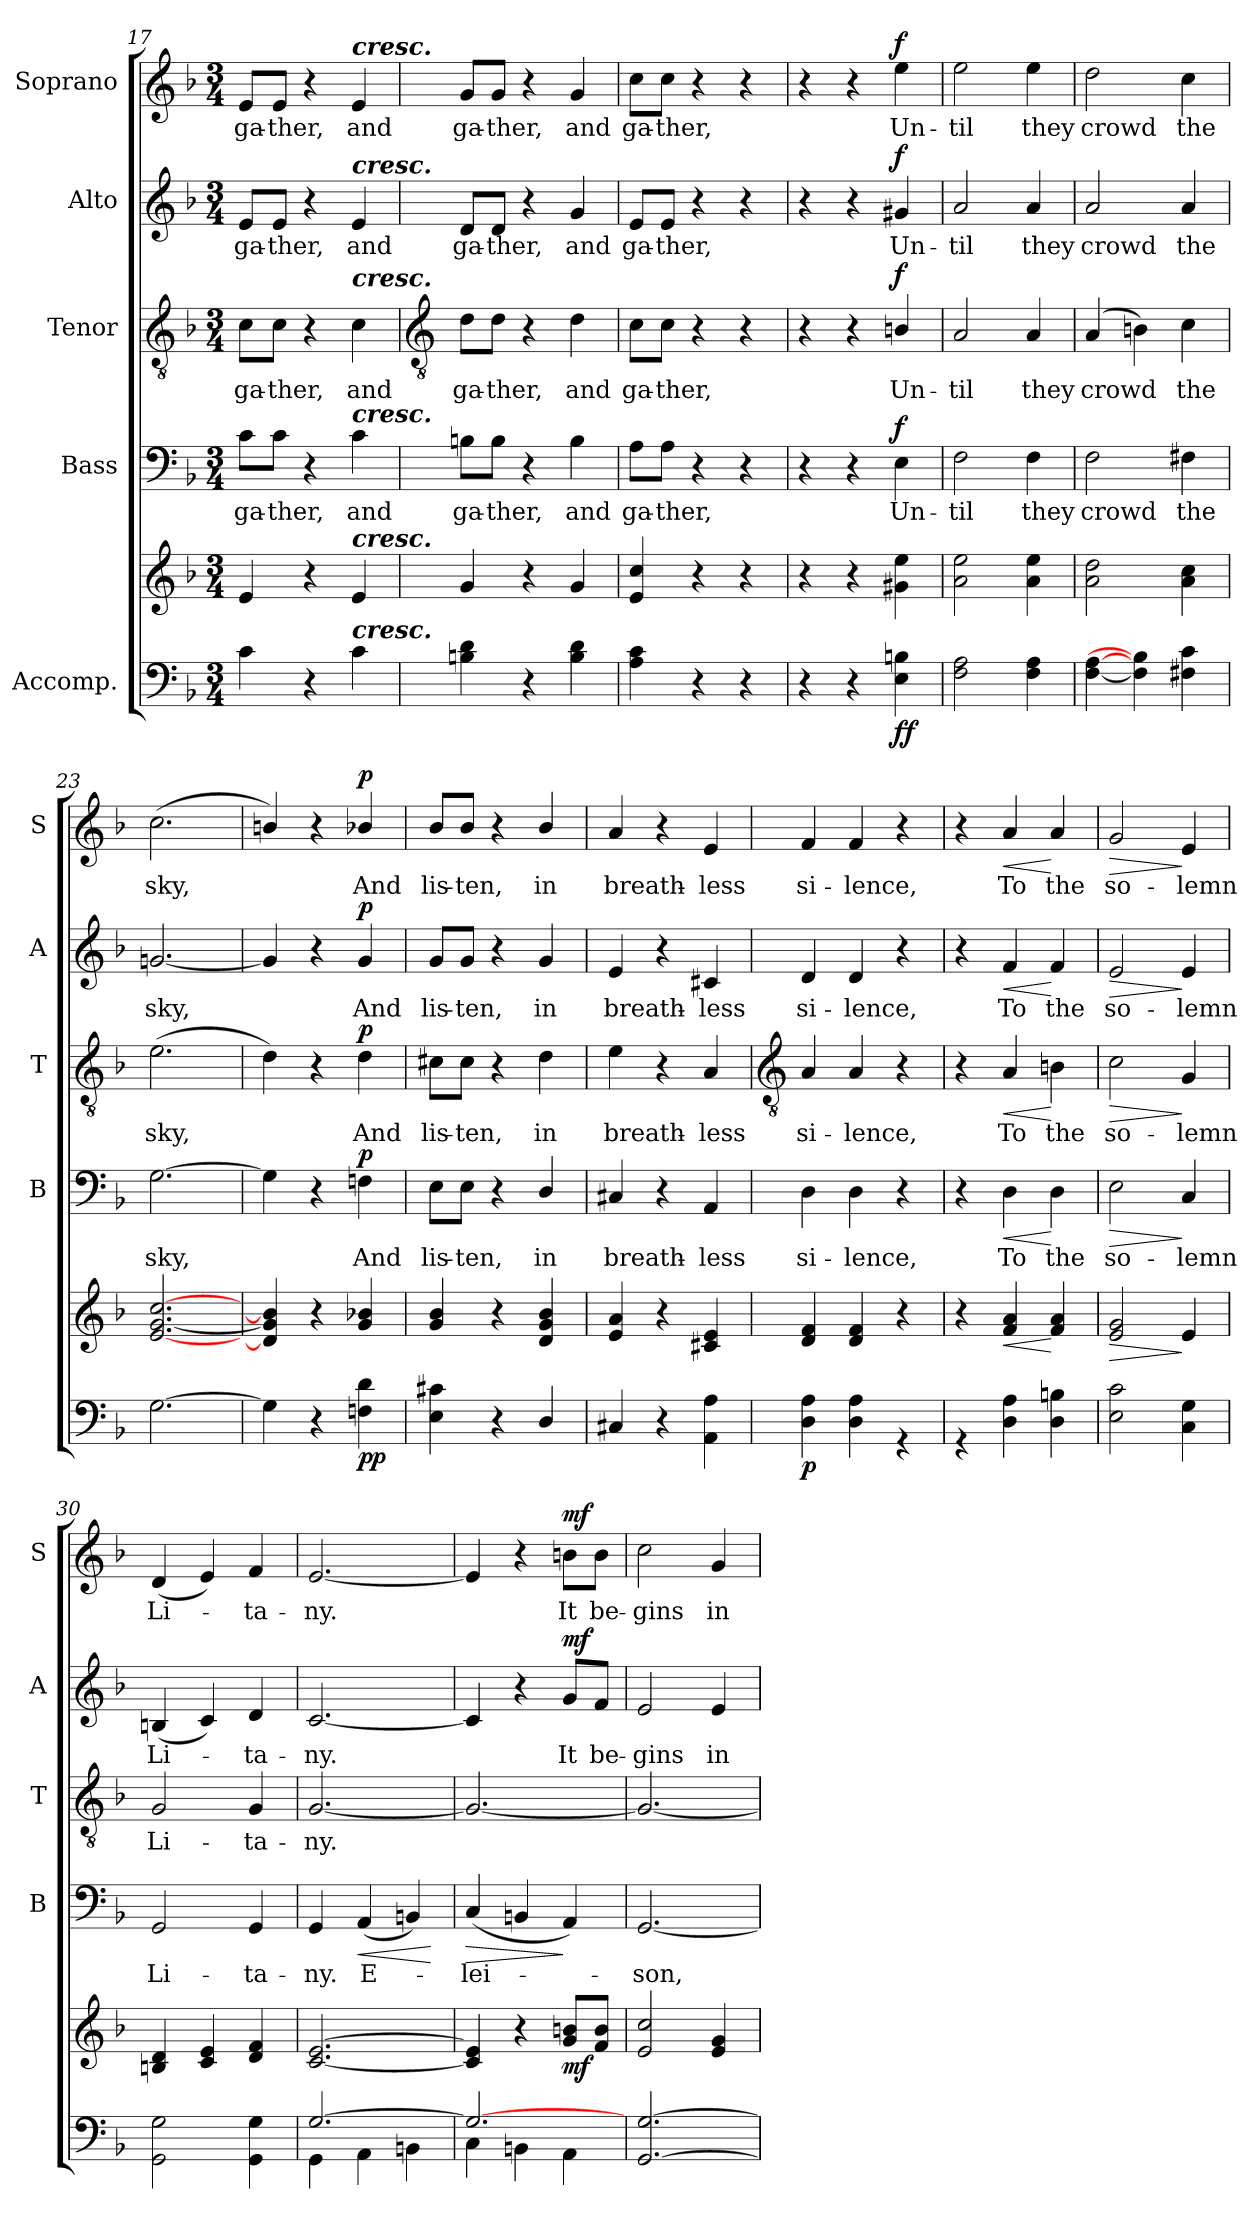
**kern	**kern	**dynam	**kern	**text	**dynam	**kern	**text	**dynam	**kern	**text	**dynam	**kern	**text	**dynam
*part5	*part5	*part5	*part4	*part4	*part4	*part3	*part3	*part3	*part2	*part2	*part2	*part1	*part1	*part1
*staff6	*staff5	*staff5/6	*staff4	*staff4	*staff4	*staff3	*staff3	*staff3	*staff2	*staff2	*staff2	*staff1	*staff1	*staff1
*I"Accomp.	*	*	*I"Bass	*	*	*I"Tenor	*	*	*I"Alto	*	*	*I"Soprano	*	*
*	*	*	*I'B	*	*	*I'T	*	*	*I'A	*	*	*I'S	*	*
*clefF4	*clefG2	*	*clefF4	*	*	*clefGv2	*	*	*clefG2	*	*	*clefG2	*	*
*k[b-]	*k[b-]	*	*k[b-]	*	*	*k[b-]	*	*	*k[b-]	*	*	*k[b-]	*	*
*F:	*F:	*	*F:	*	*	*F:	*	*	*F:	*	*	*F:	*	*
*M3/4	*M3/4	*	*M3/4	*	*	*M3/4	*	*	*M3/4	*	*	*M3/4	*	*
=17	=17	=17	=17	=17	=17	=17	=17	=17	=17	=17	=17	=17	=17	=17
!	!	!	!	!LO:LY:b	!	!	!LO:LY:b	!	!	!LO:LY:b	!	!	!LO:LY:b	!
4c	4e	.	8c\L	ga-	.	8c\L	ga-	.	8e/L	ga-	.	8e/L	ga-	.
!	!	!	!	!LO:LY:b	!	!	!LO:LY:b	!	!	!LO:LY:b	!	!	!LO:LY:b	!
.	.	.	8c\J	-ther,	.	8c\J	-ther,	.	8e/J	-ther,	.	8e/J	-ther,	.
4r	4r	.	4r	.	.	4r	.	.	4r	.	.	4r	.	.
!	!	!	!	!	!	!	!	!	!	!	!	!LO:TX:a:Bi:t=cresc.	!	!
!	!	!	!	!	!	!	!	!	!LO:TX:a:Bi:t=cresc.	!	!	!	!	!
!	!	!	!	!	!	!LO:TX:a:Bi:t=cresc.	!	!	!	!	!	!	!	!
!	!	!	!LO:TX:a:Bi:t=cresc.	!	!	!	!	!	!	!	!	!	!	!
!	!LO:TX:a:Bi:t=cresc.	!	!	!	!	!	!	!	!	!	!	!	!	!
!LO:TX:a:Bi:t=cresc.	!	!	!	!	!	!	!	!	!	!	!	!	!	!
!	!	!	!	!LO:LY:b	!	!	!LO:LY:b	!	!	!LO:LY:b	!	!	!LO:LY:b	!
4c	4e	.	4c	and	.	4c	and	.	4e	and	.	4e	and	.
!!LO:LB:g=z
=18	=18	=18	=18	=18	=18	=18	=18	=18	=18	=18	=18	=18	=18	=18
*	*	*	*	*	*	*clefGv2	*	*	*	*	*	*	*	*
!	!	!	!	!LO:LY:b	!	!	!LO:LY:b	!	!	!LO:LY:b	!	!	!LO:LY:b	!
4Bn 4d	4g	.	8Bn\L	ga-	.	8d\L	ga-	.	8d/L	ga-	.	8g/L	ga-	.
!	!	!	!	!LO:LY:b	!	!	!LO:LY:b	!	!	!LO:LY:b	!	!	!LO:LY:b	!
.	.	.	8B\J	-ther,	.	8d\J	-ther,	.	8d/J	-ther,	.	8g/J	-ther,	.
4r	4r	.	4r	.	.	4r	.	.	4r	.	.	4r	.	.
!	!	!	!	!LO:LY:b	!	!	!LO:LY:b	!	!	!LO:LY:b	!	!	!LO:LY:b	!
4B 4d	4g	.	4B	and	.	4d	and	.	4g	and	.	4g	and	.
=19	=19	=19	=19	=19	=19	=19	=19	=19	=19	=19	=19	=19	=19	=19
!	!	!	!	!LO:LY:b	!	!	!LO:LY:b	!	!	!LO:LY:b	!	!	!LO:LY:b	!
4A 4c	4e 4cc	.	8A\L	ga-	.	8c\L	ga-	.	8e/L	ga-	.	8cc\L	ga-	.
!	!	!	!	!LO:LY:b	!	!	!LO:LY:b	!	!	!LO:LY:b	!	!	!LO:LY:b	!
.	.	.	8A\J	-ther,	.	8c\J	-ther,	.	8e/J	-ther,	.	8cc\J	-ther,	.
4r	4r	.	4r	.	.	4r	.	.	4r	.	.	4r	.	.
4r	4r	.	4r	.	.	4r	.	.	4r	.	.	4r	.	.
=20	=20	=20	=20	=20	=20	=20	=20	=20	=20	=20	=20	=20	=20	=20
4r	4r	.	4r	.	.	4r	.	.	4r	.	.	4r	.	.
4r	4r	.	4r	.	.	4r	.	.	4r	.	.	4r	.	.
!	!	!LO:DY:b=2	!	!LO:LY:b	!	!	!LO:LY:b	!	!	!LO:LY:b	!	!	!LO:LY:b	!
!	!	!LO:DY:n=1:b	!	!	!LO:DY:b	!	!	!LO:DY:b	!	!	!LO:DY:b	!	!	!LO:DY:b
4E 4Bn	4g#X 4ee	f f	4E	Un-	f	4Bn/	Un-	f	4g#X	Un-	f	4ee	Un-	f
=21	=21	=21	=21	=21	=21	=21	=21	=21	=21	=21	=21	=21	=21	=21
!	!	!	!	!LO:LY:b	!	!	!LO:LY:b	!	!	!LO:LY:b	!	!	!LO:LY:b	!
2F 2A	2a 2ee	.	2F	-til	.	2A	-til	.	2a	-til	.	2ee	-til	.
!	!	!	!	!LO:LY:b	!	!	!LO:LY:b	!	!	!LO:LY:b	!	!	!LO:LY:b	!
4F 4A	4a 4ee	.	4F	they	.	4A	they	.	4a	they	.	4ee	they	.
=22	=22	=22	=22	=22	=22	=22	=22	=22	=22	=22	=22	=22	=22	=22
!	!	!	!	!LO:LY:b	!	!	!LO:LY:b	!	!	!LO:LY:b	!	!	!LO:LY:b	!
[4F [4A	2a 2dd	.	2F	crowd	.	(<4A	crowd	.	2a	crowd	.	2dd	crowd	.
4F] 4B]	.	.	.	.	.	4Bn)	.	.	.	.	.	.	.	.
!	!	!	!	!LO:LY:b	!	!	!LO:LY:b	!	!	!LO:LY:b	!	!	!LO:LY:b	!
4F#X 4c	4a 4cc	.	4F#X	the	.	4c	the	.	4a	the	.	4cc	the	.
=23	=23	=23	=23	=23	=23	=23	=23	=23	=23	=23	=23	=23	=23	=23
!	!	!	!	!LO:LY:b	!	!	!LO:LY:b	!	!	!LO:LY:b	!	!	!LO:LY:b	!
[2.G	[2.e [2.g [2.cc	.	[2.G	sky,	.	(>2.e	sky,	.	[2.gn	sky,	.	(<2.cc	sky,	.
=24	=24	=24	=24	=24	=24	=24	=24	=24	=24	=24	=24	=24	=24	=24
4G]	4d/] 4g/] 4b/]	.	4G]	.	.	4d)	.	.	4g]	.	.	4bn/)	.	.
4r	4r	.	4r	.	.	4r	.	.	4r	.	.	4r	.	.
!	!	!LO:DY:b=2	!	!LO:LY:b	!	!	!LO:LY:b	!	!	!LO:LY:b	!	!	!LO:LY:b	!
!	!	!LO:DY:n=1:b	!	!	!LO:DY:b	!	!	!LO:DY:b	!	!	!LO:DY:b	!	!	!LO:DY:b
4Fn 4d	4g/ 4b-X/	p p	4Fn	And	p	4d	And	p	4g	And	p	4b-X/	And	p
=25	=25	=25	=25	=25	=25	=25	=25	=25	=25	=25	=25	=25	=25	=25
!	!	!	!	!LO:LY:b	!	!	!LO:LY:b	!	!	!LO:LY:b	!	!	!LO:LY:b	!
4E 4c#X	4g/ 4b-/	.	8E\L	lis-	.	8c#X\L	lis-	.	8g/L	lis-	.	8b-/L	lis-	.
!	!	!	!	!LO:LY:b	!	!	!LO:LY:b	!	!	!LO:LY:b	!	!	!LO:LY:b	!
.	.	.	8E\J	-ten,	.	8c#\J	-ten,	.	8g/J	-ten,	.	8b-/J	-ten,	.
4r	4r	.	4r	.	.	4r	.	.	4r	.	.	4r	.	.
!	!	!	!	!LO:LY:b	!	!	!LO:LY:b	!	!	!LO:LY:b	!	!	!LO:LY:b	!
4D/	4d/ 4g/ 4b-/	.	4D/	in	.	4d	in	.	4g	in	.	4b-/	in	.
=26	=26	=26	=26	=26	=26	=26	=26	=26	=26	=26	=26	=26	=26	=26
!	!	!	!	!LO:LY:b	!	!	!LO:LY:b	!	!	!LO:LY:b	!	!	!LO:LY:b	!
4C#X	4e 4a	.	4C#X	breath-	.	4e	breath-	.	4e	breath-	.	4a	breath-	.
4r	4r	.	4r	.	.	4r	.	.	4r	.	.	4r	.	.
!	!	!	!	!LO:LY:b	!	!	!LO:LY:b	!	!	!LO:LY:b	!	!	!LO:LY:b	!
4AA 4A	4c#X 4e	.	4AA	-less	.	4A	-less	.	4c#X	-less	.	4e	-less	.
!!LO:LB:g=z
=27	=27	=27	=27	=27	=27	=27	=27	=27	=27	=27	=27	=27	=27	=27
*	*	*	*	*	*	*clefGv2	*	*	*	*	*	*	*	*
!LO:N:vis=1	!	!LO:DY:b=2	!	!LO:LY:b	!	!	!LO:LY:b	!	!	!LO:LY:b	!	!	!LO:LY:b	!
*^	*	*	*	*	*	*	*	*	*	*	*	*	*	*
2.ryy	4D\ 4A\	4d 4f	p	4D	si-	.	4A	si-	.	4d	si-	.	4f	si-	.
!	!	!	!	!	!LO:LY:b	!	!	!LO:LY:b	!	!	!LO:LY:b	!	!	!LO:LY:b	!
.	4D\ 4A\	4d 4f	.	4D	-lence,	.	4A	-lence,	.	4d	-lence,	.	4f	-lence,	.
.	4r	4r	.	4r	.	.	4r	.	.	4r	.	.	4r	.	.
=28	=28	=28	=28	=28	=28	=28	=28	=28	=28	=28	=28	=28	=28	=28	=28
!LO:N:vis=1	!	!	!	!	!	!	!	!	!	!	!	!	!	!	!
2.ryy	4r	4r	.	4r	.	.	4r	.	.	4r	.	.	4r	.	.
!	!	!	!LO:HP:b	!	!LO:LY:b	!LO:HP:b	!	!LO:LY:b	!LO:HP:b	!	!LO:LY:b	!LO:HP:b	!	!LO:LY:b	!LO:HP:b
.	4D\ 4A\	4f 4a	<	4D	To	<	4A	To	<	4f	To	<	4a	To	<
!	!	!	!	!	!LO:LY:b	!	!	!LO:LY:b	!	!	!LO:LY:b	!	!	!LO:LY:b	!
.	4D\ 4Bn\	4f 4a	[	4D	the	[	4Bn	the	[	4f	the	[	4a	the	[
=29	=29	=29	=29	=29	=29	=29	=29	=29	=29	=29	=29	=29	=29	=29	=29
!LO:N:vis=1	!	!	!LO:HP:b	!	!LO:LY:b	!LO:HP:b	!	!LO:LY:b	!LO:HP:b	!	!LO:LY:b	!LO:HP:b	!	!LO:LY:b	!LO:HP:b
2.ryy	2E\ 2c\	2e 2g	>	2E	so-	>	2c	so-	>	2e	so-	>	2g	so-	>
!	!	!	!	!	!LO:LY:b	!	!	!LO:LY:b	!	!	!LO:LY:b	!	!	!LO:LY:b	!
.	4C\ 4G\	4e	]	4C	-lemn	]	4G	-lemn	]	4e	-lemn	]	4e	-lemn	]
=30	=30	=30	=30	=30	=30	=30	=30	=30	=30	=30	=30	=30	=30	=30	=30
!LO:N:vis=1	!	!	!	!	!LO:LY:b	!	!	!LO:LY:b	!	!	!LO:LY:b	!	!	!LO:LY:b	!
2.ryy	2GG\ 2G\	4Bn 4d	.	2GG	Li-	.	2G	Li-	.	(<4Bn	Li-	.	(<4d	Li-	.
.	.	4c 4e	.	.	.	.	.	.	.	4c)	.	.	4e)	.	.
!	!	!	!	!	!LO:LY:b	!	!	!LO:LY:b	!	!	!LO:LY:b	!	!	!LO:LY:b	!
.	4GG\ 4G\	4d 4f	.	4GG	-ta-	.	4G	-ta-	.	4d	ta-	.	4f	ta-	.
=31	=31	=31	=31	=31	=31	=31	=31	=31	=31	=31	=31	=31	=31	=31	=31
!	!	!	!	!	!LO:LY:b	!	!	!LO:LY:b	!	!	!LO:LY:b	!	!	!LO:LY:b	!
[2.G/	4GG\	[2.c [2.e	.	4GG	-ny.	.	[2.G	-ny.	.	[2.c	-ny.	.	[2.e	-ny.	.
!	!	!	!	!	!LO:LY:b	!LO:HP:b	!	!	!	!	!	!	!	!	!
.	4AA\	.	.	(<4AA	E-	<	.	.	.	.	.	.	.	.	.
.	4BBn\	.	.	4BBn)	.	.	.	.	.	.	.	.	.	.	.
*v	*v	*	*	*	*	*	*	*	*	*	*	*	*	*	*
.	.	.	.	.	[	.	.	.	.	.	.	.	.	.
=32	=32	=32	=32	=32	=32	=32	=32	=32	=32	=32	=32	=32	=32	=32
*^	*	*	*	*	*	*	*	*	*	*	*	*	*	*
!	!	!	!	!	!LO:LY:b	!LO:HP:b	!	!	!	!	!	!	!	!	!
2.G/_	4C\	4c] 4e]	.	(<4C	lei-	>	2.G_	.	.	4c]	.	.	4e]	.	.
.	4BBn\	4r	.	4BBn	.	.	.	.	.	4r	.	.	4r	.	.
!	!	!	!LO:DY:b	!	!	!	!	!	!	!	!LO:LY:b	!LO:DY:b	!	!LO:LY:b	!LO:DY:b
.	4AA\	8g 8bnL	mf	4AA)	.	]	.	.	.	8g/L	It	mf	8bn\L	It	mf
!	!	!	!	!	!	!	!	!	!	!	!LO:LY:b	!	!	!LO:LY:b	!
.	.	8f 8bJ	.	.	.	.	.	.	.	8f/J	be-	.	8b\J	be-	.
=33	=33	=33	=33	=33	=33	=33	=33	=33	=33	=33	=33	=33	=33	=33	=33
!	!LO:N:vis=1	!	!	!	!LO:LY:b	!	!	!	!	!	!LO:LY:b	!	!	!LO:LY:b	!
[2.GG/ [2.G/	2.ryy	2e 2cc	.	[2.GG	son,	.	2.G_	.	.	2e	-gins	.	2cc	-gins	.
!	!	!	!	!	!	!	!	!	!	!	!LO:LY:b	!	!	!LO:LY:b	!
.	.	4e 4g	.	.	.	.	.	.	.	4e	in	.	4g	in	.
*v	*v	*	*	*	*	*	*	*	*	*	*	*	*	*	*
=	=	=	=	=	=	=	=	=	=	=	=	=	=	=
*-	*-	*-	*-	*-	*-	*-	*-	*-	*-	*-	*-	*-	*-	*-
